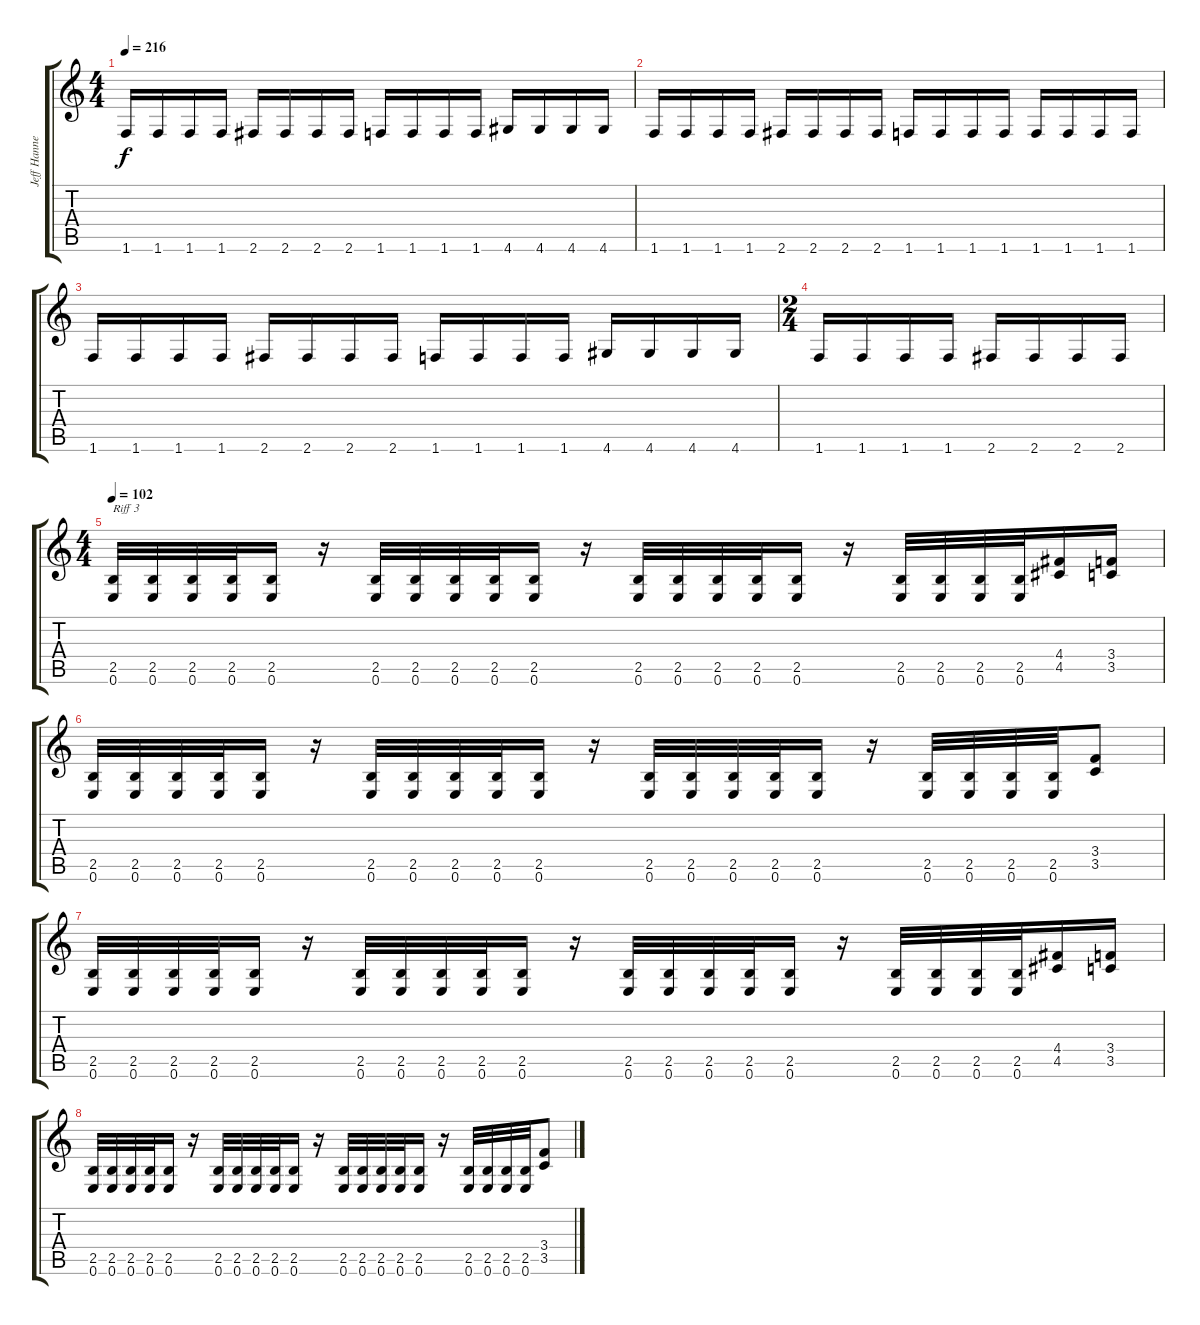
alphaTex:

\track ("Jeff Hannemann" "Jeff Hanne") {instrument distortionguitar}
\staff {score tabs}
\tuning (E4 B3 G3 D3 A2 E2) {hide}
\ts (4 4)
\tempo 216
\clef g2
\ks c
1.6.16{dy f} 1.6.16 1.6.16 1.6.16 2.6.16 2.6.16 2.6.16 2.6.16 1.6.16 1.6.16 1.6.16 1.6.16 4.6.16 4.6.16 4.6.16 4.6.16 |
1.6.16 1.6.16 1.6.16 1.6.16 2.6.16 2.6.16 2.6.16 2.6.16 1.6.16 1.6.16 1.6.16 1.6.16 1.6.16 1.6.16 1.6.16 1.6.16 |
1.6.16 1.6.16 1.6.16 1.6.16 2.6.16 2.6.16 2.6.16 2.6.16 1.6.16 1.6.16 1.6.16 1.6.16 4.6.16 4.6.16 4.6.16 4.6.16 |
\ts (2 4)
1.6.16 1.6.16 1.6.16 1.6.16 2.6.16 2.6.16 2.6.16 2.6.16 |
\ts (4 4)
\tempo 102
(2.5 0.6).32{txt "Riff 3"} (2.5 0.6).32 (2.5 0.6).32 (2.5 0.6).32 (2.5 0.6).16 r.16 (2.5 0.6).32 (2.5 0.6).32 (2.5 0.6).32 (2.5 0.6).32 (2.5 0.6).16 r.16 (2.5 0.6).32 (2.5 0.6).32 (2.5 0.6).32 (2.5 0.6).32 (2.5 0.6).16 r.16 (2.5 0.6).32 (2.5 0.6).32 (2.5 0.6).32 (2.5 0.6).32 (4.4 4.5).16 (3.4 3.5).16 |
(2.5 0.6).32 (2.5 0.6).32 (2.5 0.6).32 (2.5 0.6).32 (2.5 0.6).16 r.16 (2.5 0.6).32 (2.5 0.6).32 (2.5 0.6).32 (2.5 0.6).32 (2.5 0.6).16 r.16 (2.5 0.6).32 (2.5 0.6).32 (2.5 0.6).32 (2.5 0.6).32 (2.5 0.6).16 r.16 (2.5 0.6).32 (2.5 0.6).32 (2.5 0.6).32 (2.5 0.6).32 (3.4 3.5).8 |
(2.5 0.6).32 (2.5 0.6).32 (2.5 0.6).32 (2.5 0.6).32 (2.5 0.6).16 r.16 (2.5 0.6).32 (2.5 0.6).32 (2.5 0.6).32 (2.5 0.6).32 (2.5 0.6).16 r.16 (2.5 0.6).32 (2.5 0.6).32 (2.5 0.6).32 (2.5 0.6).32 (2.5 0.6).16 r.16 (2.5 0.6).32 (2.5 0.6).32 (2.5 0.6).32 (2.5 0.6).32 (4.4 4.5).16 (3.4 3.5).16 |
(2.5 0.6).32 (2.5 0.6).32 (2.5 0.6).32 (2.5 0.6).32 (2.5 0.6).16 r.16 (2.5 0.6).32 (2.5 0.6).32 (2.5 0.6).32 (2.5 0.6).32 (2.5 0.6).16 r.16 (2.5 0.6).32 (2.5 0.6).32 (2.5 0.6).32 (2.5 0.6).32 (2.5 0.6).16 r.16 (2.5 0.6).32 (2.5 0.6).32 (2.5 0.6).32 (2.5 0.6).32 (3.4 3.5).8
